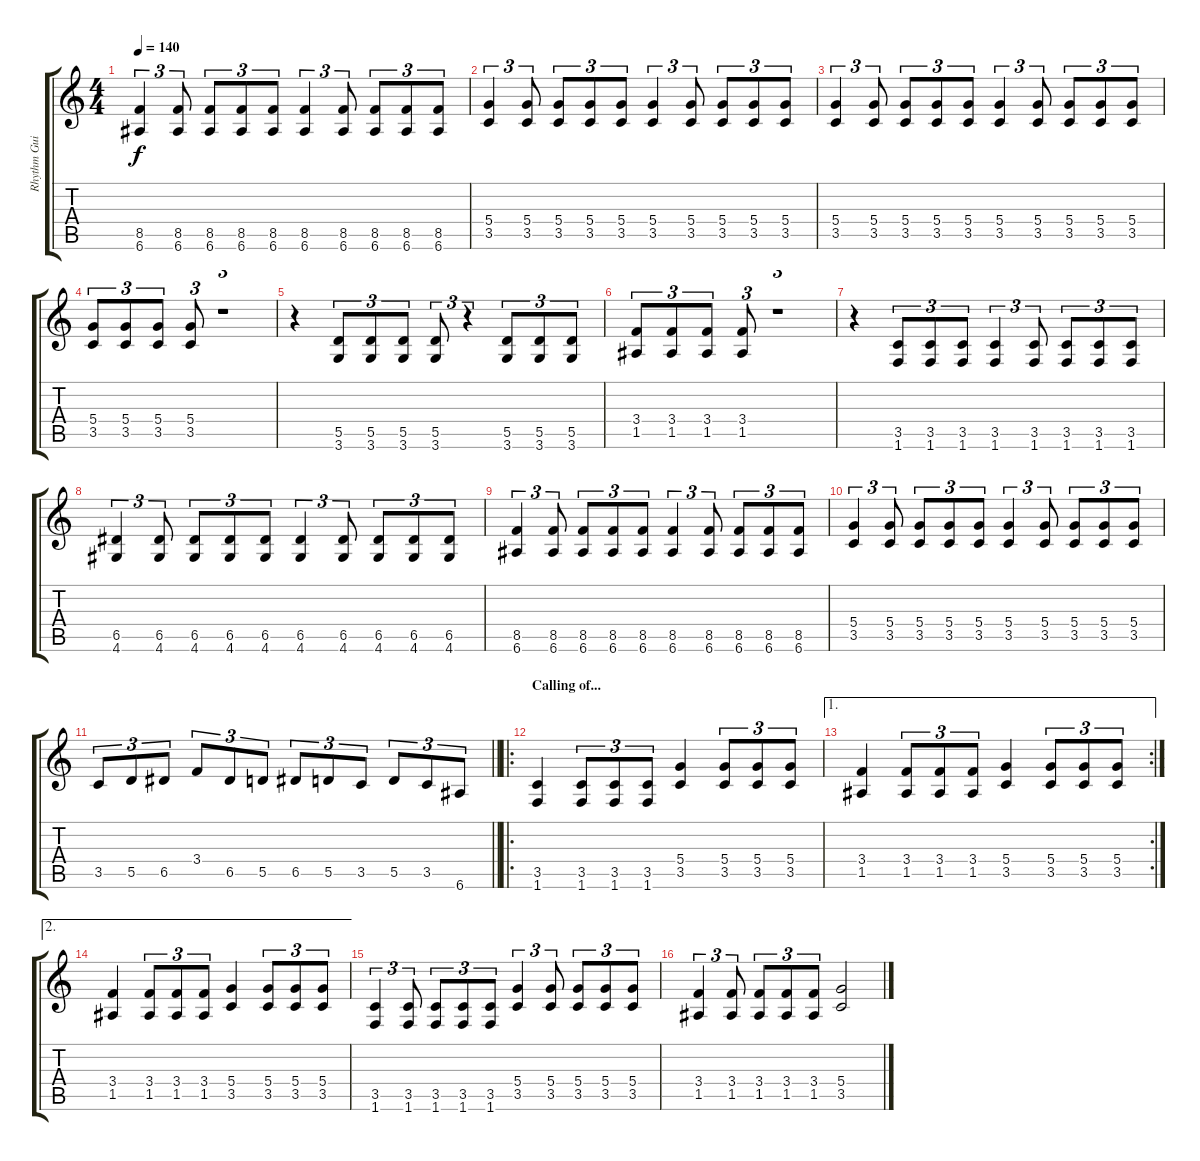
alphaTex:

\track ("Rhythm Guitar" "Rhythm Gui") {instrument distortionguitar}
\staff {score tabs}
\tuning (E4 B3 G3 D3 A2 E2) {hide}
\ts (4 4)
\tempo 140
\clef g2
\ks c
(8.5 6.6).4{tu (3 2) dy f} (8.5 6.6).8{tu (3 2)} (8.5 6.6).8{tu (3 2)} (8.5 6.6).8{tu (3 2)} (8.5 6.6).8{tu (3 2)} (8.5 6.6).4{tu (3 2)} (8.5 6.6).8{tu (3 2)} (8.5 6.6).8{tu (3 2)} (8.5 6.6).8{tu (3 2)} (8.5 6.6).8{tu (3 2)} |
(5.4 3.5).4{tu (3 2)} (5.4 3.5).8{tu (3 2)} (5.4 3.5).8{tu (3 2)} (5.4 3.5).8{tu (3 2)} (5.4 3.5).8{tu (3 2)} (5.4 3.5).4{tu (3 2)} (5.4 3.5).8{tu (3 2)} (5.4 3.5).8{tu (3 2)} (5.4 3.5).8{tu (3 2)} (5.4 3.5).8{tu (3 2)} |
(5.4 3.5).4{tu (3 2)} (5.4 3.5).8{tu (3 2)} (5.4 3.5).8{tu (3 2)} (5.4 3.5).8{tu (3 2)} (5.4 3.5).8{tu (3 2)} (5.4 3.5).4{tu (3 2)} (5.4 3.5).8{tu (3 2)} (5.4 3.5).8{tu (3 2)} (5.4 3.5).8{tu (3 2)} (5.4 3.5).8{tu (3 2)} |
(5.4 3.5).8{tu (3 2)} (5.4 3.5).8{tu (3 2)} (5.4 3.5).8{tu (3 2)} (5.4 3.5).8{tu (3 2)} r.1{tu (3 2)} |
r.4 (5.5 3.6).8{tu (3 2)} (5.5 3.6).8{tu (3 2)} (5.5 3.6).8{tu (3 2)} (5.5 3.6).8{tu (3 2)} r.4{tu (3 2)} (5.5 3.6).8{tu (3 2)} (5.5 3.6).8{tu (3 2)} (5.5 3.6).8{tu (3 2)} |
(3.4 1.5).8{tu (3 2)} (3.4 1.5).8{tu (3 2)} (3.4 1.5).8{tu (3 2)} (3.4 1.5).8{tu (3 2)} r.1{tu (3 2)} |
r.4 (3.5 1.6).8{tu (3 2)} (3.5 1.6).8{tu (3 2)} (3.5 1.6).8{tu (3 2)} (3.5 1.6).4{tu (3 2)} (3.5 1.6).8{tu (3 2)} (3.5 1.6).8{tu (3 2)} (3.5 1.6).8{tu (3 2)} (3.5 1.6).8{tu (3 2)} |
(6.5 4.6).4{tu (3 2)} (6.5 4.6).8{tu (3 2)} (6.5 4.6).8{tu (3 2)} (6.5 4.6).8{tu (3 2)} (6.5 4.6).8{tu (3 2)} (6.5 4.6).4{tu (3 2)} (6.5 4.6).8{tu (3 2)} (6.5 4.6).8{tu (3 2)} (6.5 4.6).8{tu (3 2)} (6.5 4.6).8{tu (3 2)} |
(8.5 6.6).4{tu (3 2)} (8.5 6.6).8{tu (3 2)} (8.5 6.6).8{tu (3 2)} (8.5 6.6).8{tu (3 2)} (8.5 6.6).8{tu (3 2)} (8.5 6.6).4{tu (3 2)} (8.5 6.6).8{tu (3 2)} (8.5 6.6).8{tu (3 2)} (8.5 6.6).8{tu (3 2)} (8.5 6.6).8{tu (3 2)} |
(5.4 3.5).4{tu (3 2)} (5.4 3.5).8{tu (3 2)} (5.4 3.5).8{tu (3 2)} (5.4 3.5).8{tu (3 2)} (5.4 3.5).8{tu (3 2)} (5.4 3.5).4{tu (3 2)} (5.4 3.5).8{tu (3 2)} (5.4 3.5).8{tu (3 2)} (5.4 3.5).8{tu (3 2)} (5.4 3.5).8{tu (3 2)} |
\barLineRight lightlight
3.5.8{tu (3 2)} 5.5.8{tu (3 2)} 6.5.8{tu (3 2)} 3.4.8{tu (3 2)} 6.5.8{tu (3 2)} 5.5.8{tu (3 2)} 6.5.8{tu (3 2)} 5.5.8{tu (3 2)} 3.5.8{tu (3 2)} 5.5.8{tu (3 2)} 3.5.8{tu (3 2)} 6.6.8{tu (3 2)} |
\ro
\section ("" "Calling of...")
(3.5 1.6).4 (3.5 1.6).8{tu (3 2)} (3.5 1.6).8{tu (3 2)} (3.5 1.6).8{tu (3 2)} (5.4 3.5).4 (5.4 3.5).8{tu (3 2)} (5.4 3.5).8{tu (3 2)} (5.4 3.5).8{tu (3 2)} |
\ae 1
\rc 2
(3.4 1.5).4 (3.4 1.5).8{tu (3 2)} (3.4 1.5).8{tu (3 2)} (3.4 1.5).8{tu (3 2)} (5.4 3.5).4 (5.4 3.5).8{tu (3 2)} (5.4 3.5).8{tu (3 2)} (5.4 3.5).8{tu (3 2)} |
\ae 2
(3.4 1.5).4 (3.4 1.5).8{tu (3 2)} (3.4 1.5).8{tu (3 2)} (3.4 1.5).8{tu (3 2)} (5.4 3.5).4 (5.4 3.5).8{tu (3 2)} (5.4 3.5).8{tu (3 2)} (5.4 3.5).8{tu (3 2)} |
(3.5 1.6).4{tu (3 2)} (3.5 1.6).8{tu (3 2)} (3.5 1.6).8{tu (3 2)} (3.5 1.6).8{tu (3 2)} (3.5 1.6).8{tu (3 2)} (5.4 3.5).4{tu (3 2)} (5.4 3.5).8{tu (3 2)} (5.4 3.5).8{tu (3 2)} (5.4 3.5).8{tu (3 2)} (5.4 3.5).8{tu (3 2)} |
(3.4 1.5).4{tu (3 2)} (3.4 1.5).8{tu (3 2)} (3.4 1.5).8{tu (3 2)} (3.4 1.5).8{tu (3 2)} (3.4 1.5).8{tu (3 2)} (5.4 3.5).2
